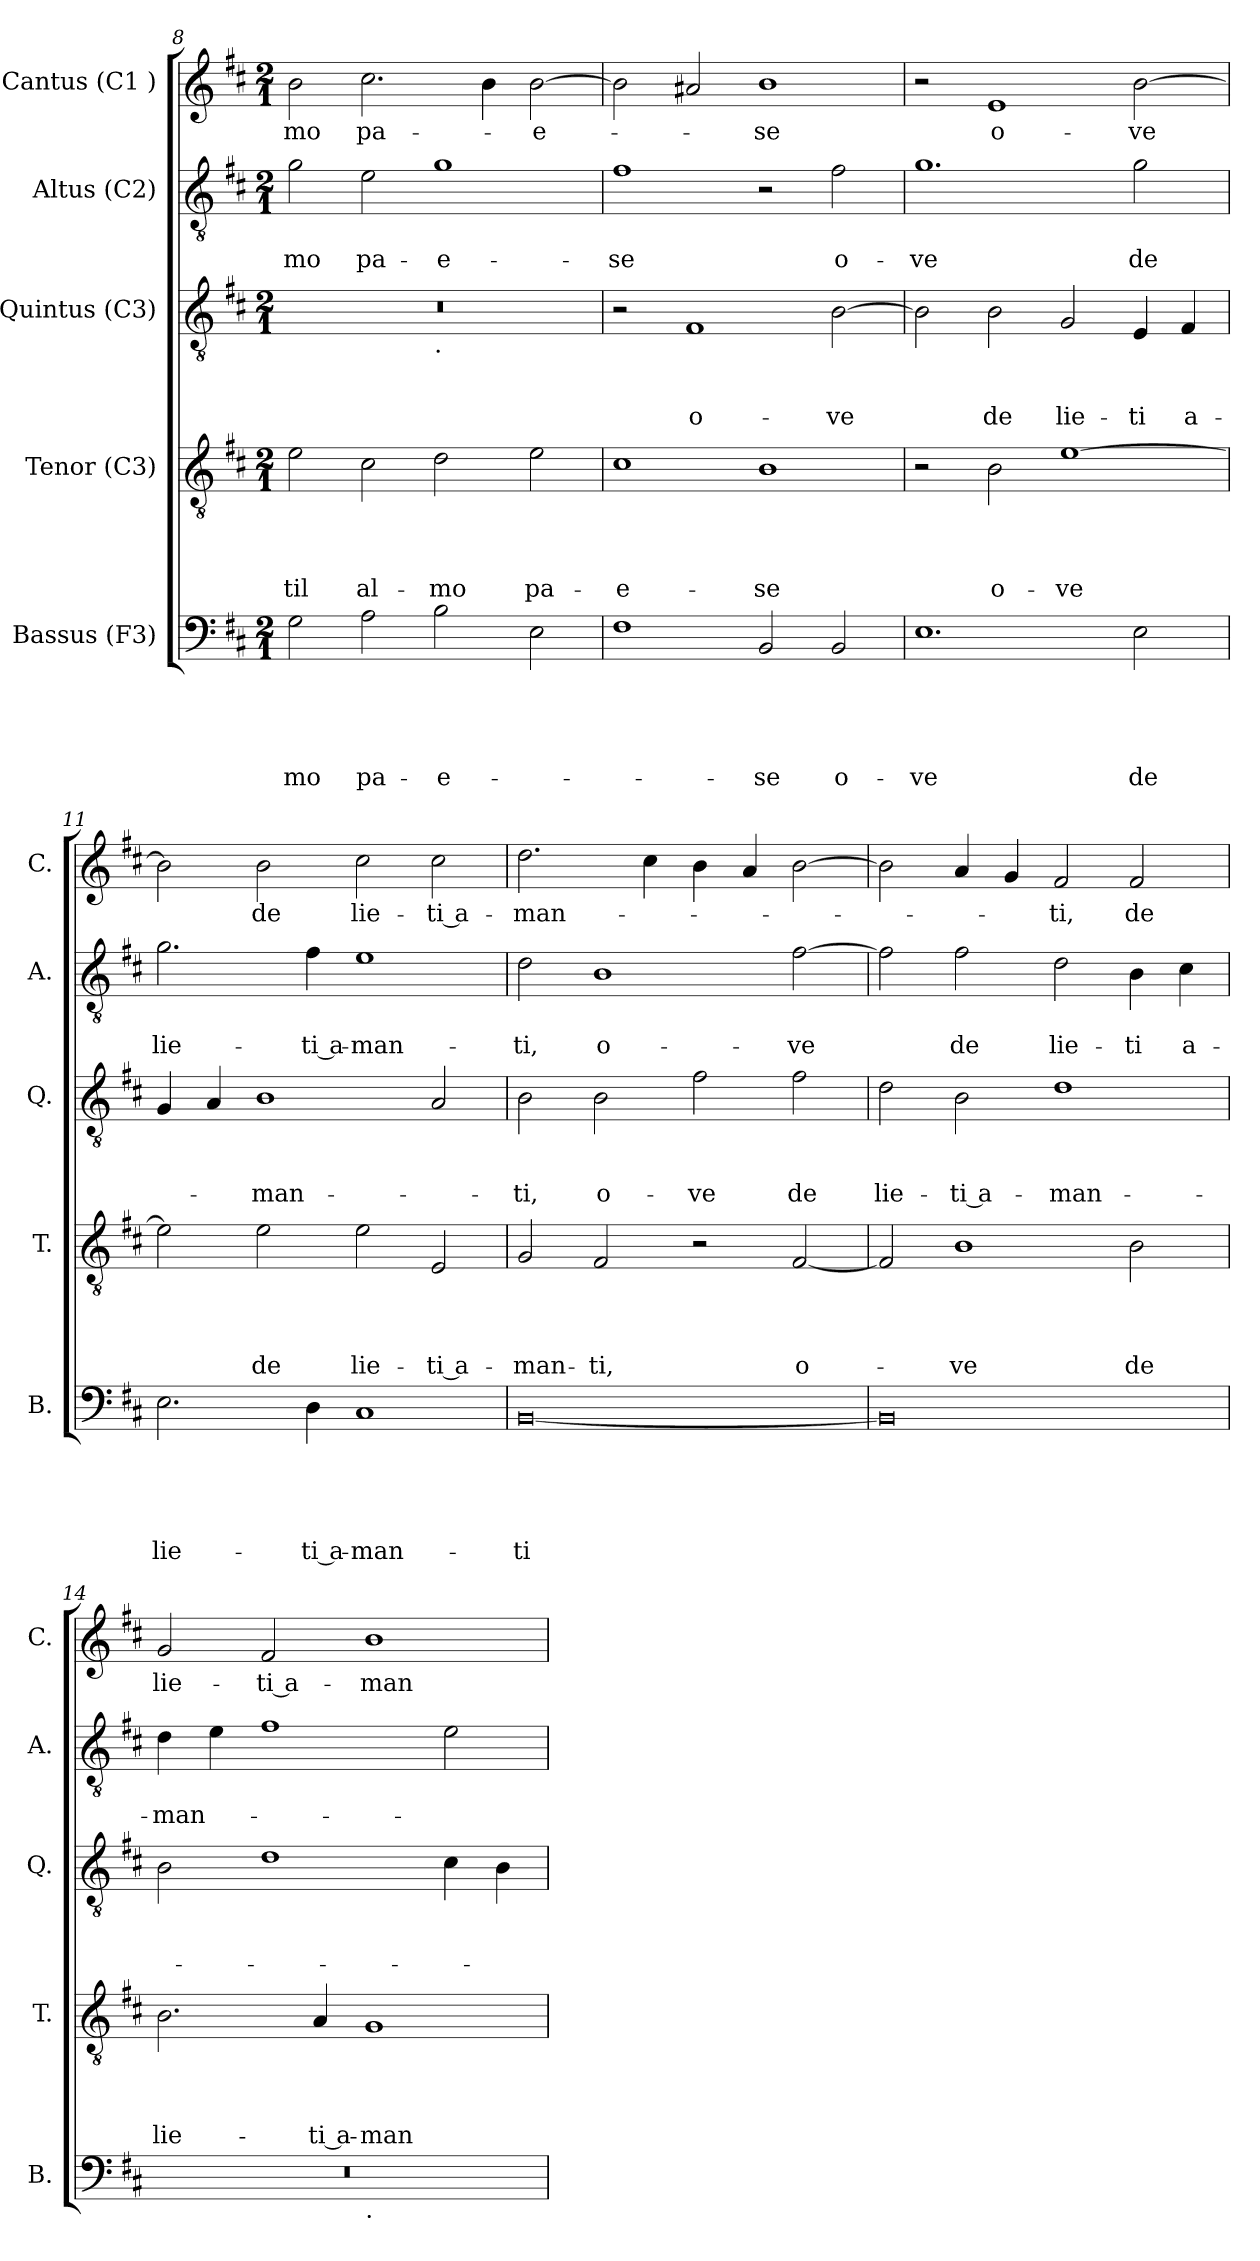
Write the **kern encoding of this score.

**kern	**text	**text	**text	**text	**text	**kern	**text	**text	**text	**text	**kern	**text	**text	**text	**kern	**text	**text	**kern	**text
*part5	*part5	*part5	*part5	*part5	*part5	*part4	*part4	*part4	*part4	*part4	*part3	*part3	*part3	*part3	*part2	*part2	*part2	*part1	*part1
*staff5	*staff5	*staff5	*staff5	*staff5	*staff5	*staff4	*staff4	*staff4	*staff4	*staff4	*staff3	*staff3	*staff3	*staff3	*staff2	*staff2	*staff2	*staff1	*staff1
*I"Bassus (F3)	*	*	*	*	*	*I"Tenor (C3)	*	*	*	*	*I"Quintus (C3)	*	*	*	*I"Altus (C2)	*	*	*I"Cantus (C1 )	*
*I'B.	*	*	*	*	*	*I'T.	*	*	*	*	*I'Q.	*	*	*	*I'A.	*	*	*I'C.	*
*clefF4	*	*	*	*	*	*clefGv2	*	*	*	*	*clefGv2	*	*	*	*clefGv2	*	*	*clefG2	*
*k[f#c#]	*	*	*	*	*	*k[f#c#]	*	*	*	*	*k[f#c#]	*	*	*	*k[f#c#]	*	*	*k[f#c#]	*
*D:	*	*	*	*	*	*D:	*	*	*	*	*D:	*	*	*	*D:	*	*	*D:	*
*M2/1	*	*	*	*	*	*M2/1	*	*	*	*	*M2/1	*	*	*	*M2/1	*	*	*M2/1	*
=8	=8	=8	=8	=8	=8	=8	=8	=8	=8	=8	=8	=8	=8	=8	=8	=8	=8	=8	=8
!	!	!	!	!	!LO:LY:b	!	!	!	!	!LO:LY:b	!	!	!	!	!	!	!LO:LY:b	!	!LO:LY:b
*	*	*	*	*	*	*	*	*	*	*	*^	*	*	*	*	*	*	*	*
2G\	.	.	.	.	-mo	2e\	.	.	.	-til	0r	1ryy	.	.	.	2g\	.	-mo	2b\	-mo
!	!	!	!	!	!LO:LY:b	!	!	!	!	!LO:LY:b	!	!	!	!	!	!	!	!LO:LY:b	!	!LO:LY:b
2A\	.	.	.	.	pa-	2c#\	.	.	.	al-	.	.	.	.	.	2e\	.	pa-	2.cc#\	pa-
!	!	!	!	!	!	!	!	!	!	!	!	!LO:TX:b:t=.	!	!	!	!	!	!	!	!
!	!	!	!	!	!LO:LY:b:rj	!	!	!	!	!LO:LY:b	!	!	!	!	!	!	!	!LO:LY:b:rj	!	!
2B\	.	.	.	.	-e-	2d\	.	.	.	-mo	.	1ryy	.	.	.	1g	.	-e-	.	.
.	.	.	.	.	.	.	.	.	.	.	.	.	.	.	.	.	.	.	4b\	.
!	!	!	!	!	!	!	!	!	!	!LO:LY:b	!	!	!	!	!	!	!	!	!	!LO:LY:b:rj
2E\	.	.	.	.	.	2e\	.	.	.	pa-	.	.	.	.	.	.	.	.	[<2b\	-e-
!!LO:LB:g=z
=9	=9	=9	=9	=9	=9	=9	=9	=9	=9	=9	=9	=9	=9	=9	=9	=9	=9	=9	=9	=9
!	!	!	!	!	!	!	!	!	!	!LO:LY:b:rj	!	!	!	!	!	!	!	!LO:LY:b	!	!
*	*	*	*	*	*	*	*	*	*	*	*v	*v	*	*	*	*	*	*	*	*
1F#	.	.	.	.	.	1c#	.	.	.	-e-	2r	.	.	.	1f#	.	-se	2b\]	.
!	!	!	!	!	!	!	!	!	!	!	!	!	!	!LO:LY:b:rj	!	!	!	!	!
.	.	.	.	.	.	.	.	.	.	.	1F#	.	.	o-	.	.	.	2a#/	.
!	!	!	!	!	!LO:LY:b	!	!	!	!	!LO:LY:b	!	!	!	!	!	!	!	!	!LO:LY:b
2BB/	.	.	.	.	-se	1B	.	.	.	-se	.	.	.	.	2r	.	.	1b	-se
!	!	!	!	!	!LO:LY:b	!	!	!	!	!	!	!	!	!LO:LY:b	!	!	!LO:LY:b	!	!
2BB/	.	.	.	.	o-	.	.	.	.	.	[>2B\	.	.	-ve	2f#\	.	o-	.	.
=10	=10	=10	=10	=10	=10	=10	=10	=10	=10	=10	=10	=10	=10	=10	=10	=10	=10	=10	=10
!	!	!	!	!	!LO:LY:b	!	!	!	!	!	!	!	!	!	!	!	!LO:LY:b	!	!
1.E	.	.	.	.	-ve	2r	.	.	.	.	2B\]	.	.	.	1.g	.	-ve	2r	.
!	!	!	!	!	!	!	!	!	!	!LO:LY:b	!	!	!	!LO:LY:b	!	!	!	!	!LO:LY:b:rj
.	.	.	.	.	.	2B\	.	.	.	o-	2B\	.	.	de	.	.	.	1e	o-
!	!	!	!	!	!	!	!	!	!	!LO:LY:b	!	!	!	!LO:LY:b	!	!	!	!	!
.	.	.	.	.	.	[>1e	.	.	.	-ve	2G/	.	.	lie-	.	.	.	.	.
!	!	!	!	!	!LO:LY:b	!	!	!	!	!	!	!	!	!LO:LY:b	!	!	!LO:LY:b	!	!LO:LY:b
2E\	.	.	.	.	de	.	.	.	.	.	4E/	.	.	-ti	2g\	.	de	[>2b\	-ve
!	!	!	!	!	!	!	!	!	!	!	!	!	!	!LO:LY:b:rj	!	!	!	!	!
.	.	.	.	.	.	.	.	.	.	.	4F#/	.	.	a-	.	.	.	.	.
=11	=11	=11	=11	=11	=11	=11	=11	=11	=11	=11	=11	=11	=11	=11	=11	=11	=11	=11	=11
!	!	!	!	!	!LO:LY:b	!	!	!	!	!	!	!	!	!	!	!	!LO:LY:b	!	!
2.E\	.	.	.	.	lie-	2e\]	.	.	.	.	4G/	.	.	.	2.g\	.	lie-	2b\]	.
.	.	.	.	.	.	.	.	.	.	.	4A/	.	.	.	.	.	.	.	.
!	!	!	!	!	!	!	!	!	!	!LO:LY:b	!	!	!	!LO:LY:b	!	!	!	!	!LO:LY:b
.	.	.	.	.	.	2e\	.	.	.	de	1B	.	.	-man-	.	.	.	2b\	de
!	!	!	!	!	!LO:LY:b:rj	!	!	!	!	!	!	!	!	!	!	!	!LO:LY:b:rj	!	!
4D\	.	.	.	.	-ti a-	.	.	.	.	.	.	.	.	.	4f#\	.	-ti a-	.	.
!	!	!	!	!	!LO:LY:b:rj	!	!	!	!	!LO:LY:b	!	!	!	!	!	!	!LO:LY:b:rj	!	!LO:LY:b
1C#	.	.	.	.	-man-	2e\	.	.	.	lie-	.	.	.	.	1e	.	-man-	2cc#\	lie-
!	!	!	!	!	!	!	!	!	!	!LO:LY:b:rj	!	!	!	!	!	!	!	!	!LO:LY:b:rj
.	.	.	.	.	.	2E/	.	.	.	-ti a-	2A/	.	.	.	.	.	.	2cc#\	-ti a-
=12	=12	=12	=12	=12	=12	=12	=12	=12	=12	=12	=12	=12	=12	=12	=12	=12	=12	=12	=12
!	!	!	!	!	!LO:LY:b:rj	!	!	!	!	!LO:LY:b	!	!	!	!LO:LY:b	!	!	!LO:LY:b	!	!LO:LY:b
[>0BB	.	.	.	.	-ti	2G/	.	.	.	-man-	2B\	.	.	-ti,	2d\	.	-ti,	2.dd\	-man-
!	!	!	!	!	!	!	!	!	!	!LO:LY:b	!	!	!	!LO:LY:b	!	!	!LO:LY:b:rj	!	!
.	.	.	.	.	.	2F#/	.	.	.	-ti,	2B\	.	.	o-	1B	.	o-	.	.
.	.	.	.	.	.	.	.	.	.	.	.	.	.	.	.	.	.	4cc#\	.
!	!	!	!	!	!	!	!	!	!	!	!	!	!	!LO:LY:b	!	!	!	!	!
.	.	.	.	.	.	2r	.	.	.	.	2f#\	.	.	-ve	.	.	.	4b\	.
.	.	.	.	.	.	.	.	.	.	.	.	.	.	.	.	.	.	4a/	.
!	!	!	!	!	!	!	!	!	!	!LO:LY:b	!	!	!	!LO:LY:b	!	!	!LO:LY:b	!	!
.	.	.	.	.	.	[>2F#/	.	.	.	o-	2f#\	.	.	de	[>2f#\	.	-ve	[>2b\	.
!!LO:PB:g=z
=13	=13	=13	=13	=13	=13	=13	=13	=13	=13	=13	=13	=13	=13	=13	=13	=13	=13	=13	=13
!	!	!	!	!	!	!	!	!	!	!	!	!	!	!LO:LY:b	!	!	!	!	!
0BB]	.	.	.	.	.	2F#/]	.	.	.	.	2d\	.	.	lie-	2f#\]	.	.	2b\]	.
!	!	!	!	!	!	!	!	!	!	!LO:LY:b	!	!	!	!LO:LY:b:rj	!	!	!LO:LY:b	!	!
.	.	.	.	.	.	1B	.	.	.	-ve	2B\	.	.	-ti a-	2f#\	.	de	4a/	.
.	.	.	.	.	.	.	.	.	.	.	.	.	.	.	.	.	.	4g/	.
!	!	!	!	!	!	!	!	!	!	!	!	!	!	!LO:LY:b	!	!	!LO:LY:b	!	!LO:LY:b
.	.	.	.	.	.	.	.	.	.	.	1d	.	.	-man-	2d\	.	lie-	2f#/	-ti,
!	!	!	!	!	!	!	!	!	!	!LO:LY:b	!	!	!	!	!	!	!LO:LY:b	!	!LO:LY:b
.	.	.	.	.	.	2B\	.	.	.	de	.	.	.	.	4B\	.	-ti	2f#/	de
!	!	!	!	!	!	!	!	!	!	!	!	!	!	!	!	!	!LO:LY:b:rj	!	!
.	.	.	.	.	.	.	.	.	.	.	.	.	.	.	4c#\	.	a-	.	.
=14	=14	=14	=14	=14	=14	=14	=14	=14	=14	=14	=14	=14	=14	=14	=14	=14	=14	=14	=14
!	!	!	!	!	!	!	!	!	!	!LO:LY:b	!	!	!	!	!	!	!LO:LY:b	!	!LO:LY:b
*^	*	*	*	*	*	*	*	*	*	*	*	*	*	*	*	*	*	*	*
0r	1ryy	.	.	.	.	.	2.B\	.	.	.	lie-	2B\	.	.	.	4d\	.	-man-	2g/	lie-
.	.	.	.	.	.	.	.	.	.	.	.	.	.	.	.	4e\	.	.	.	.
!	!	!	!	!	!	!	!	!	!	!	!	!	!	!	!	!	!	!	!	!LO:LY:b:rj
.	.	.	.	.	.	.	.	.	.	.	.	1d	.	.	.	1f#	.	.	2f#/	-ti a-
!	!	!	!	!	!	!	!	!	!	!	!LO:LY:b:rj	!	!	!	!	!	!	!	!	!
.	.	.	.	.	.	.	4A/	.	.	.	-ti a-	.	.	.	.	.	.	.	.	.
!	!LO:TX:b:t=.	!	!	!	!	!	!	!	!	!	!	!	!	!	!	!	!	!	!	!
!	!	!	!	!	!	!	!	!	!	!	!LO:LY:b	!	!	!	!	!	!	!	!	!LO:LY:b
.	1ryy	.	.	.	.	.	1G	.	.	.	-man-	.	.	.	.	.	.	.	1b	-man-
.	.	.	.	.	.	.	.	.	.	.	.	4c#\	.	.	.	2e\	.	.	.	.
.	.	.	.	.	.	.	.	.	.	.	.	4B\	.	.	.	.	.	.	.	.
*v	*v	*	*	*	*	*	*	*	*	*	*	*	*	*	*	*	*	*	*	*
=	=	=	=	=	=	=	=	=	=	=	=	=	=	=	=	=	=	=	=
*-	*-	*-	*-	*-	*-	*-	*-	*-	*-	*-	*-	*-	*-	*-	*-	*-	*-	*-	*-
